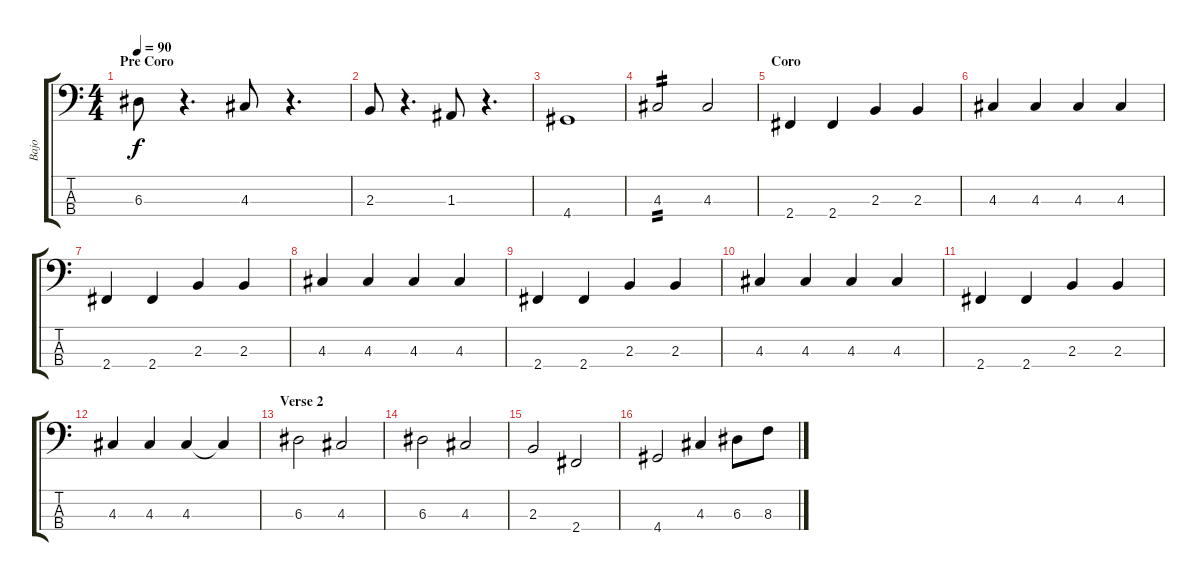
\track ("Bajo" "Bajo") {instrument electricbassfinger}
\staff {score tabs}
\tuning (G2 D2 A1 E1) {hide}
\ts (4 4)
\section ("" "Pre Coro")
\tempo 90
\clef f4
\ks c
6.3.8{dy f} r.4{d} 4.3.8 r.4{d} |
2.3.8 r.4{d} 1.3.8 r.4{d} |
4.4.1 |
4.3.2{tp 2} 4.3.2 |
\section ("" "Coro")
2.4.4 2.4.4 2.3.4 2.3.4 |
4.3.4 4.3.4 4.3.4 4.3.4 |
2.4.4 2.4.4 2.3.4 2.3.4 |
4.3.4 4.3.4 4.3.4 4.3.4 |
2.4.4 2.4.4 2.3.4 2.3.4 |
4.3.4 4.3.4 4.3.4 4.3.4 |
2.4.4 2.4.4 2.3.4 2.3.4 |
4.3.4 4.3.4 4.3.4 4.3{t}.4 |
\section ("" "Verse 2")
6.3.2 4.3.2 |
6.3.2 4.3.2 |
2.3.2 2.4.2 |
4.4.2 4.3.4 6.3.8 8.3.8
